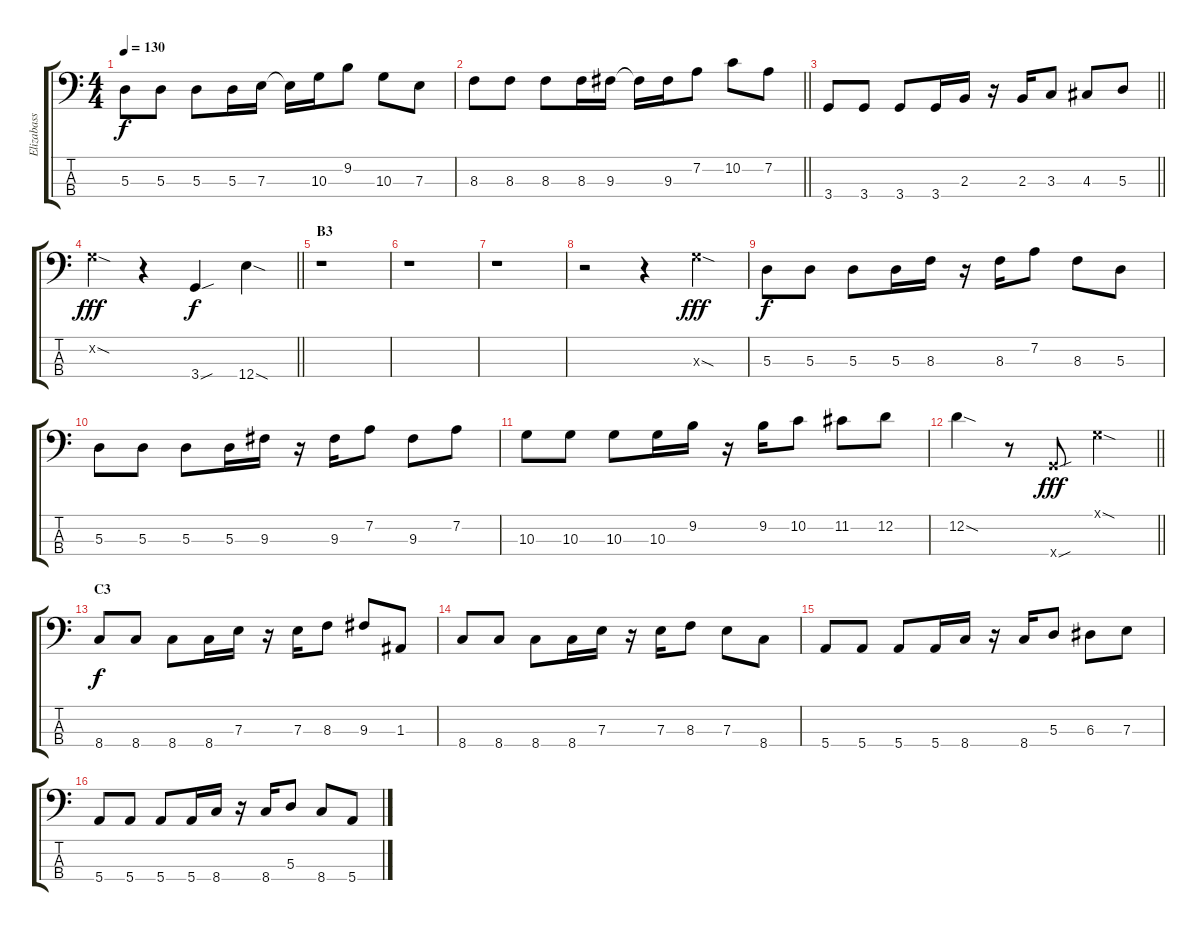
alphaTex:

\track ("Elizabass" "Elizabass") {instrument electricbassfinger}
\staff {score tabs}
\tuning (G2 D2 A1 E1) {hide}
\ts (4 4)
\tempo 130
\clef f4
\ks c
5.3.8{dy f} 5.3.8 5.3.8 5.3.16 7.3.16 7.3{t}.16 10.3.16 9.2.8 10.3.8 7.3.8 |
\barLineRight lightlight
8.3.8 8.3.8 8.3.8 8.3.16 9.3.16 9.3{t}.16 9.3.16 7.2.8 10.2.8 7.2.8 |
\barLineRight lightlight
3.4.8 3.4.8 3.4.8 3.4.16 2.3.16 r.16 2.3.16 3.3.8 4.3.8 5.3.8 |
\barLineRight lightlight
5.2{sod x}.4{dy fff} r.4 3.4{sou}.4{dy f} 12.4{sod}.4 |
\section ("" "B3")
r.1 |
r.1 |
r.1 |
r.2 r.4 10.3{sod x}.4{dy fff} |
5.3.8{dy f} 5.3.8 5.3.8 5.3.16 8.3.16 r.16 8.3.16 7.2.8 8.3.8 5.3.8 |
5.3.8 5.3.8 5.3.8 5.3.16 9.3.16 r.16 9.3.16 7.2.8 9.3.8 7.2.8 |
10.3.8 10.3.8 10.3.8 10.3.16 9.2.16 r.16 9.2.16 10.2.8 11.2.8 12.2.8 |
\barLineRight lightlight
12.2{sod}.4 r.8 3.4{sou x}.8{dy fff} 0.1{sod x}.2 |
\section ("" "C3")
8.4.8{dy f} 8.4.8 8.4.8 8.4.16 7.3.16 r.16 7.3.16 8.3.8 9.3.8 1.3.8 |
8.4.8 8.4.8 8.4.8 8.4.16 7.3.16 r.16 7.3.16 8.3.8 7.3.8 8.4.8 |
5.4.8 5.4.8 5.4.8 5.4.16 8.4.16 r.16 8.4.16 5.3.8 6.3.8 7.3.8 |
5.4.8 5.4.8 5.4.8 5.4.16 8.4.16 r.16 8.4.16 5.3.8 8.4.8 5.4.8
